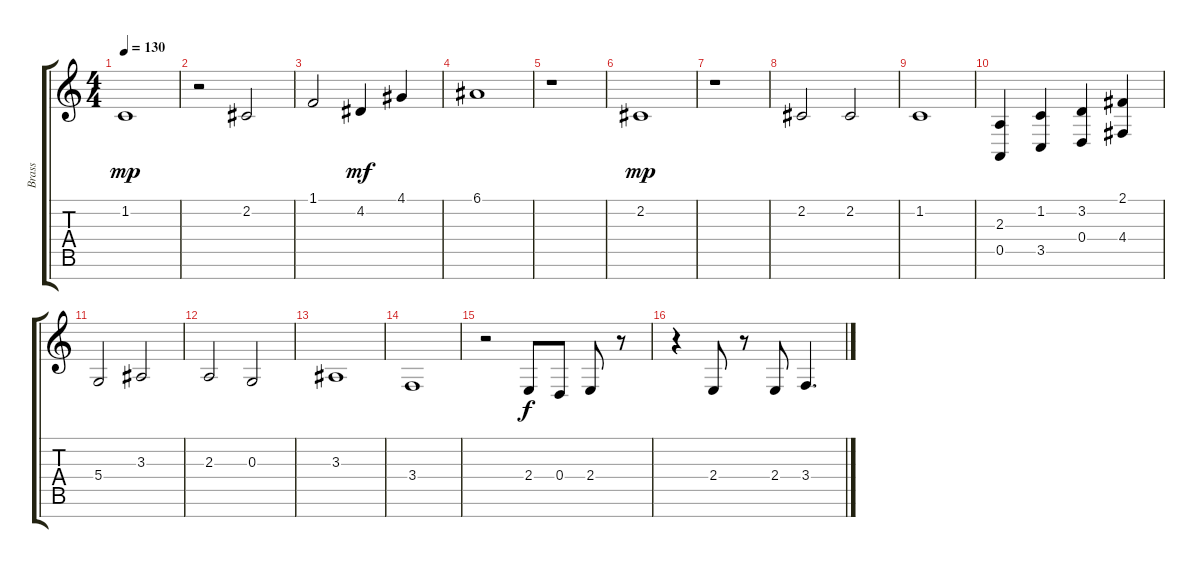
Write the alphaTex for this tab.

\track ("Brass" "Brass") {instrument frenchhorn}
\staff {score tabs}
\tuning (E4 B3 G3 D3 A2 E2 B1) {hide}
\ts (4 4)
\tempo 130
\clef g2
\ks c
1.2.1{dy mp} |
r.2 2.2.2 |
1.1.2 4.2.4{dy mf} 4.1.4 |
6.1.1 |
r.1 |
2.2.1{dy mp} |
r.1 |
2.2.2 2.2.2 |
1.2.1 |
(2.3 0.5).4 (1.2 3.5).4 (3.2 0.4).4 (2.1 4.4).4 |
5.4.2{volume 14} 3.3.2 |
2.3.2 0.3.2 |
3.3.1 |
3.4.1 |
r.2 2.4.8{dy f} 0.4.8 2.4.8 r.8 |
r.4 2.4.8 r.8 2.4.8 3.4.4{d}
